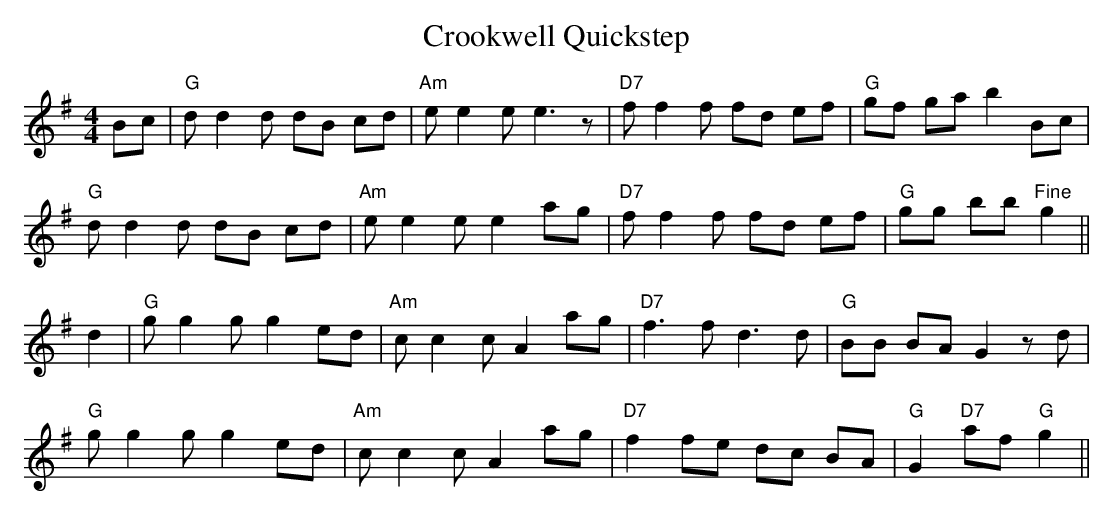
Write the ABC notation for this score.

X:1
T:Crookwell Quickstep
M:4/4
L:1/8
K:G
Bc|"G"dd2d dB cd|"Am"ee2ee3z|"D7"ff2f fd ef|"G"gf gab2Bc|
"G"dd2d dB cd|"Am"ee2ee2ag|"D7"ff2f fd ef|"G"gg bb"Fine"g2||
d2|"G"gg2g g2ed|"Am"cc2cA2ag|"D7"f3fd3d|"G"BB BAG2zd|
"G"gg2g g2ed|"Am"cc2cA2ag|"D7"f2fe dc BA|"G"G2 "D7"af "G"g2||
